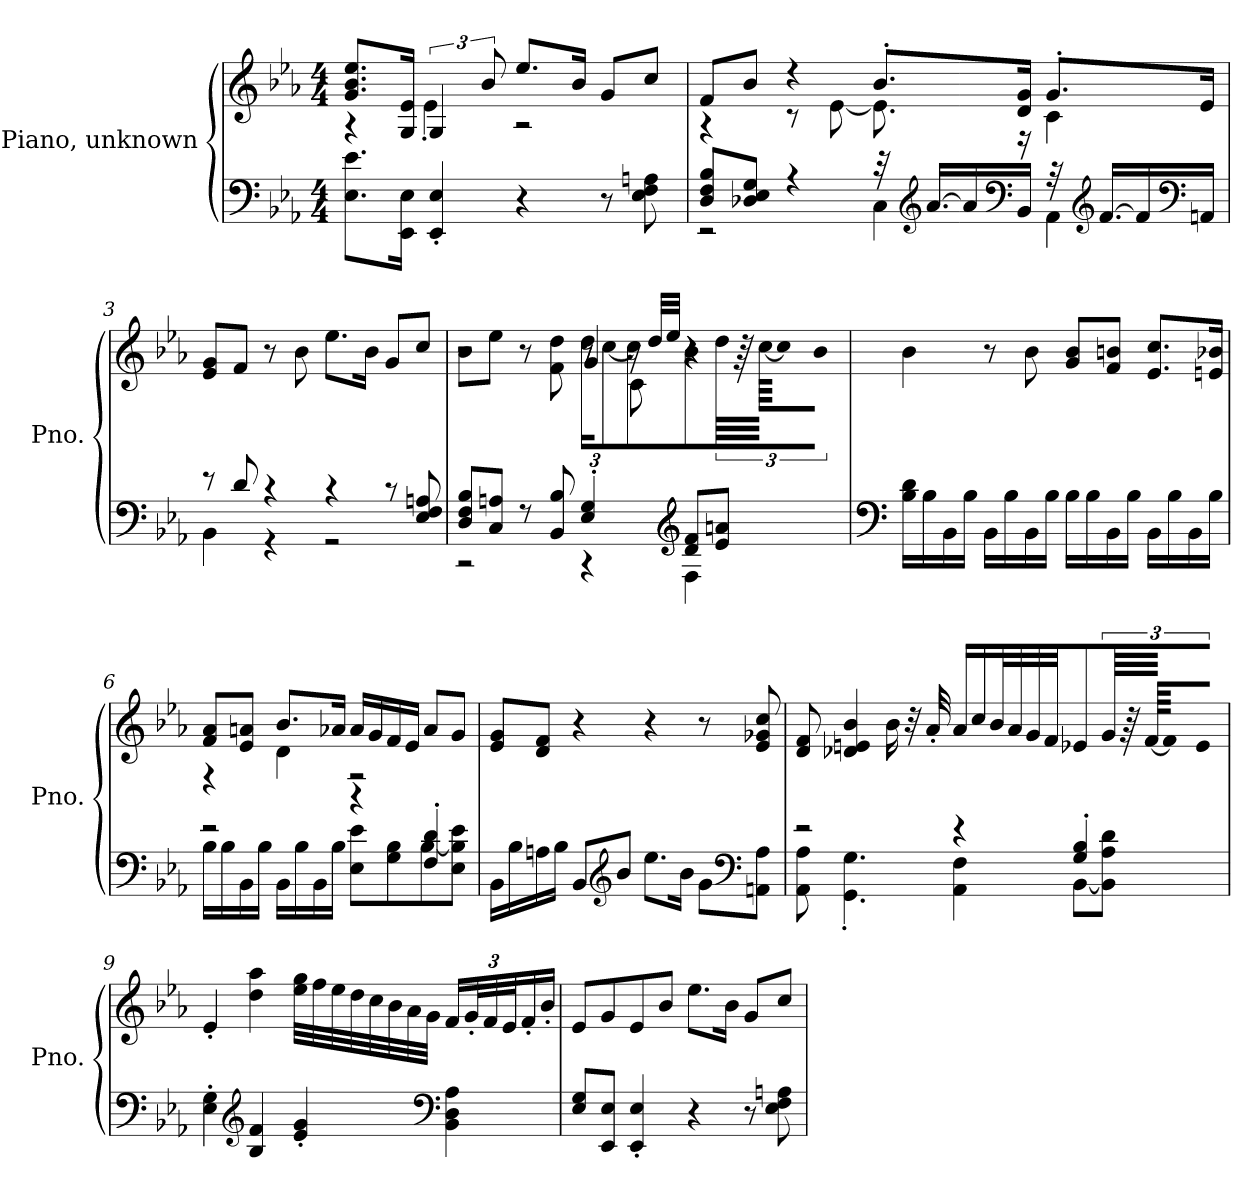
**kern	**kern
*part1	*part1
*staff2	*staff1
*I"Piano, unknown	*
*I'Pno.	*
*clefF4	*clefG2
*k[b-e-a-]	*k[b-e-a-]
*M4/4	*M4/4
*MM120	*MM120
=1	=1
*	*^
8.E-\ 8.e-\L	8.g/ 8.b-/ 8.ee-/L	4r
16EE-\ 16E-\Jk	16G/ 16e-/Jk	.
4EE-/' 4E-/'	6G/	4e-'\
.	12b-/	.
4r	8.ee-/L	2r
.	16b-/Jk	.
8r	8g/L	.
8E-\ 8F\ 8An\	8cc/J	.
=2	=2	=2
*^	*	*
8D/ 8F/ 8B-/L	2r	8f/L	4r
8D-X/ 8E-/ 8G/J	.	8b-/J	.
4r	.	4r	8r
.	.	.	[8e-\
32r	4C\	8.b-'/L	8.e-\]
*clefG2	*	*	*
[16.a-/LL	.	.	.
16a-/]	.	.	.
*clefF4	*	*	*
16BB-/JJ	.	16d/ 16g/Jk	16r
32r	4AA-\	8.g'/L	4c\
*clefG2	*	*	*
[16.f/LL	.	.	.
16f/]	.	.	.
*clefF4	*	*	*
16AAn/JJ	.	16e-/Jk	.
*	*	*v	*v
!!LO:LB:g=z
=3	=3	=3
8r	4BB-\	8e-/ 8g/L
8d/	.	8f/J
4r	4r	8r
.	.	8b-\
4r	2r	8.ee-\L
.	.	16b-\Jk
8r	.	8g/L
8E-/ 8F/ 8An/	.	8cc/J
=4	=4	=4
*	*	*^
*	*	*	*^
*	*	*	*	*^
8D/ 8F/ 8B-/L	2r	2r	8b-\L	2r	2r
8C/ 8An/J	.	.	8ee-\J	.	.
8r	.	.	8r	.	.
8BB-/ 8B-/	.	.	8f\ 8dd\	.	.
*	*	*	*Xbrackettup	*	*
4E-/' 4G/'	4r	8r	24dd\KL	4g/	8r
.	.	.	[12cc\	.	.
.	.	16r	8cc\]	.	8c\
.	.	32dd/LLL	.	.	.
.	.	32ee-/JJJ	.	.	.
*clefG2	*	*	*	*	*
8d/ 8f/L	4F\	4r	8b-\	4r	4r
*	*	*	*brackettup	*	*
8e-/ 8an/J	.	.	96dd\Jkkk	.	.
.	.	.	96r	.	.
.	.	.	[96cc\KLLL	.	.
.	.	.	32cc\J]	.	.
.	.	.	16b-\JJ	.	.
*v	*v	*	*	*	*
*	*v	*v	*v	*v
!!LO:LB:g=z
=5	=5
*clefF4	*
16B-\ 16d\LL	4b-\
16B-\	.
16BB-\	.
16B-\JJ	.
16BB-\LL	8r
16B-\	.
16BB-\	8b-\
16B-\JJ	.
16B-\LL	8g/ 8b-/L
16B-\	.
16BB-\	8f/ 8bn/J
16B-\JJ	.
16BB-\LL	8.e-/ 8.cc/L
16B-\	.
16BB-\	.
16B-\JJ	16en/ 16b-X/Jk
=6	=6
*^	*^
2r	16B-\LL	8f/ 8a-/L	4r
.	16B-\	.	.
.	16BB-\	8e-/ 8an/J	.
.	16B-\JJ	.	.
.	16BB-\LL	8.b-/L	4d\
.	16B-\	.	.
.	16BB-\	.	.
.	16B-\JJ	16a-X/Jk	.
4r	8E-\ 8e-\L	16a-/LL	2r
.	.	16g/	.
.	8G\ 8B-\	16f/	.
.	.	16e-/JJ	.
4F/' 4d/'	[8B-\	8a-/L	.
.	8E-\ 8B-\] 8e-\J	8g/J	.
*v	*v	*	*
*	*v	*v
!!LO:LB:g=z
=7	=7
16BB-\LL	8e-/ 8g/L
16B-\	.
16An\	8d/ 8f/J
16B-\JJ	.
8BB-/L	4r
*clefG2	*
8b-/J	.
8.ee-\L	4r
16b-\Jk	.
8g\L	8r
*clefF4	*
8AAn\ 8A\J	8e-/ 8g-X/ 8cc/
=8	=8
*^	*
2r	8AA-\ 8A-\	8d/ 8f/
.	4.GG\' 4.G\'	4d-X/ 4en/ 4b-/
.	.	16b-\
.	.	32r
.	.	32a-'/
4r	4AA-\ 4F\	16a-/LL
.	.	16cc/
.	.	32b-/L
.	.	32a-/
.	.	32g/
.	.	32f/JJ
4G/' 4B-/'	[8BB-\L	8e-X/
.	8BB-\] 8A-\ 8d\J	96g/Jkkk
.	.	96r
.	.	[96f/KLLL
.	.	32f/J]
.	.	16e-/JJ
*v	*v	*
!!LO:LB:g=z
=9	=9
4E-\' 4G\'	4e-'/
*clefG2	*
4B-/ 4f/	4dd\ 4aa-\
4e-/' 4g/'	32ee-\ 32gg\LLL
.	32ff\
.	32ee-\
.	32dd\
.	32cc\
.	32b-\
.	32a-\
.	32g\JJJ
*clefF4	*
4BB-\ 4D\ 4A-\	16f/LL
*	*Xbrackettup
.	48g'/L
.	48f/
.	48e-/J
.	16f'/
.	16b-'/JJ
=10	=10
8E-/ 8G/L	8e-/L
8EE-/ 8E-/J	8g/
4EE-/' 4E-/'	8e-/
.	8b-/J
4r	8.ee-\L
.	16b-\Jk
8r	8g/L
8E-\ 8F\ 8An\	8cc/J
=	=
*-	*-
